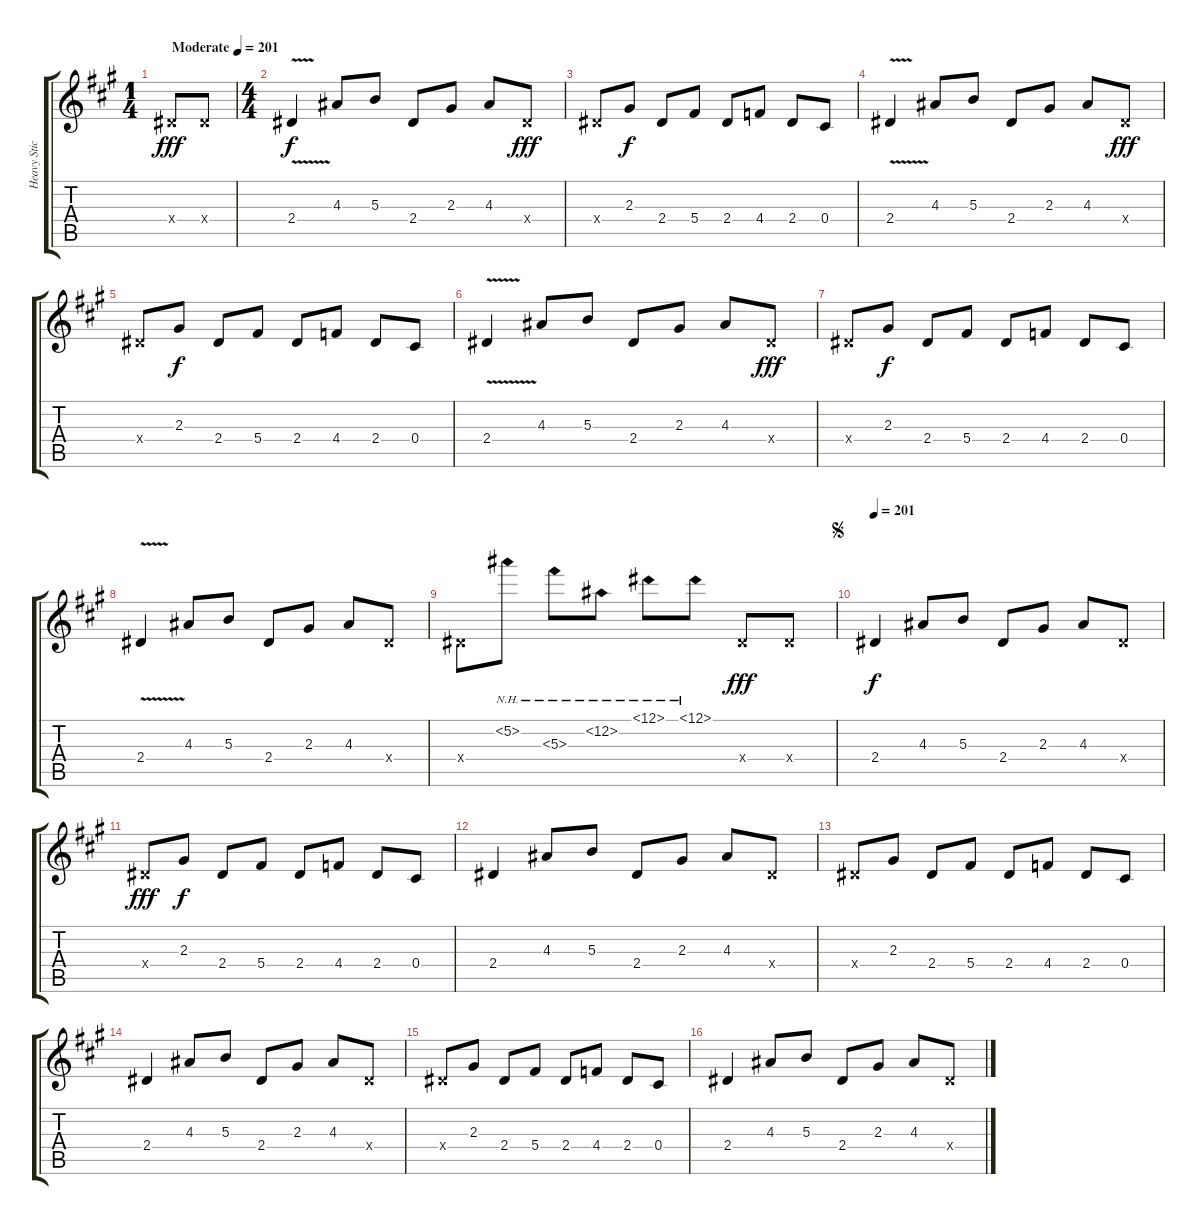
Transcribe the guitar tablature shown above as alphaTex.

\track ("Heavy Stick" "Heavy Stic") {instrument distortionguitar}
\staff {score tabs}
\tuning (Eb4 Bb3 Gb3 Db3 Ab2 Eb2) {hide}
\ts (1 4)
\tempo (201 "Moderate")
\clef g2
\ks a
2.4{x}.8{dy fff instrument distortionguitar} 2.4{x}.8 |
\ts (4 4)
2.4{v}.4{dy f} 4.3.8 5.3.8 2.4.8 2.3.8 4.3.8 2.4{x}.8{dy fff} |
2.4{x}.8 2.3.8{dy f} 2.4.8 5.4.8 2.4.8 4.4.8 2.4.8 0.4.8 |
2.4{v}.4 4.3.8 5.3.8 2.4.8 2.3.8 4.3.8 2.4{x}.8{dy fff} |
2.4{x}.8 2.3.8{dy f} 2.4.8 5.4.8 2.4.8 4.4.8 2.4.8 0.4.8 |
2.4{v}.4 4.3.8 5.3.8 2.4.8 2.3.8 4.3.8 2.4{x}.8{dy fff} |
2.4{x}.8 2.3.8{dy f} 2.4.8 5.4.8 2.4.8 4.4.8 2.4.8 0.4.8 |
2.4{v}.4 4.3.8 5.3.8 2.4.8 2.3.8 4.3.8 2.4{x}.8 |
2.4{x}.8 5.2{nh}.8 5.3{nh}.8 12.2{nh}.8 12.1{nh}.8 12.1{nh}.8 2.4{x}.8{dy fff} 2.4{x}.8 |
\jump segno
\tempo 201
2.4.4{dy f} 4.3.8 5.3.8 2.4.8 2.3.8 4.3.8 2.4{x}.8 |
2.4{x}.8{dy fff} 2.3.8{dy f} 2.4.8 5.4.8 2.4.8 4.4.8 2.4.8 0.4.8 |
2.4.4 4.3.8 5.3.8 2.4.8 2.3.8 4.3.8 2.4{x}.8 |
2.4{x}.8 2.3.8 2.4.8 5.4.8 2.4.8 4.4.8 2.4.8 0.4.8 |
2.4.4 4.3.8 5.3.8 2.4.8 2.3.8 4.3.8 2.4{x}.8 |
2.4{x}.8 2.3.8 2.4.8 5.4.8 2.4.8 4.4.8 2.4.8 0.4.8 |
2.4.4 4.3.8 5.3.8 2.4.8 2.3.8 4.3.8 2.4{x}.8
